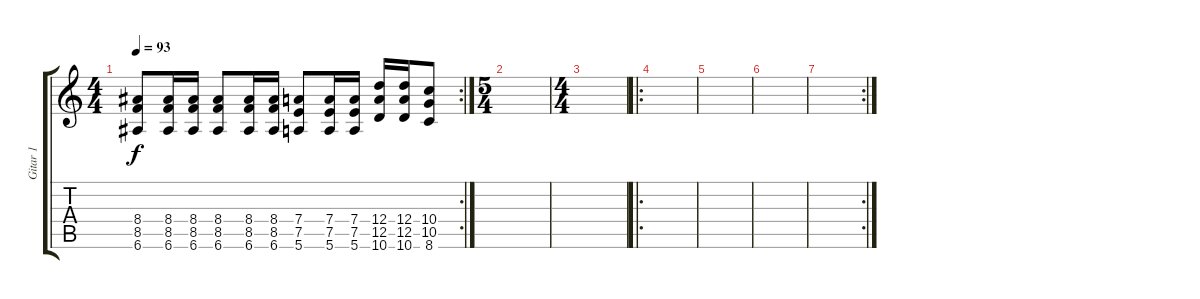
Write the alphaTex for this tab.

\track ("Gitar 1" "Gitar 1") {instrument distortionguitar}
\staff {score tabs}
\tuning (E4 B3 G3 D3 A2 E2) {hide}
\rc 2
\ts (4 4)
\tempo 93
\clef g2
\ks c
(8.4 8.5 6.6).8{dy f} (8.4 8.5 6.6).16 (8.4 8.5 6.6).16 (8.4 8.5 6.6).8 (8.4 8.5 6.6).16 (8.4 8.5 6.6).16 (7.4 7.5 5.6).8 (7.4 7.5 5.6).16 (7.4 7.5 5.6).16 (12.4 12.5 10.6).16 (12.4 12.5 10.6).16 (10.4 10.5 8.6).8 |
\ts (5 4)
|
\ts (4 4)
|
\ro
|
|
|
\rc 2
